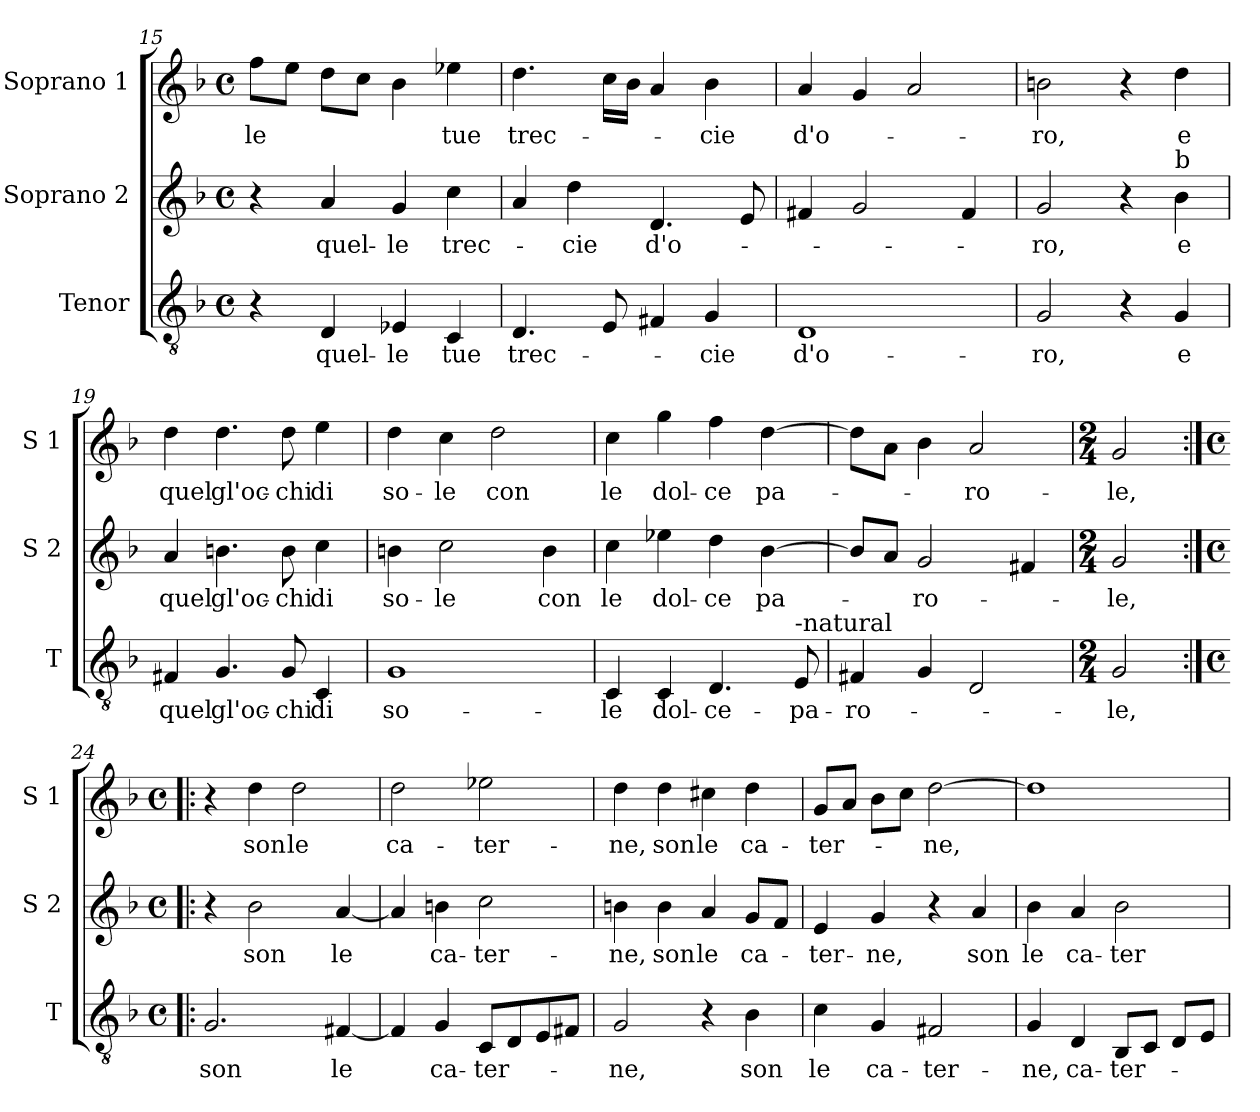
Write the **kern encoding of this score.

**kern	**text	**kern	**text	**kern	**text
*part3	*part3	*part2	*part2	*part1	*part1
*staff3	*staff3	*staff2	*staff2	*staff1	*staff1
*I"Tenor	*	*I"Soprano 2	*	*I"Soprano 1	*
*I'T	*	*I'S 2	*	*I'S 1	*
*clefGv2	*	*clefG2	*	*clefG2	*
*k[b-]	*	*k[b-]	*	*k[b-]	*
*F:	*	*F:	*	*F:	*
*M4/4	*	*M4/4	*	*M4/4	*
*met(c)	*	*met(c)	*	*met(c)	*
=15	=15	=15	=15	=15	=15
!	!	!	!	!	!LO:LY:b
4r	.	4r	.	8ff\L	-le
.	.	.	.	8ee\J	.
!	!LO:LY:b	!	!LO:LY:b	!	!
4D/	quel-	4a/	quel-	8dd\L	.
.	.	.	.	8cc\J	.
!	!LO:LY:b	!	!LO:LY:b	!	!
4E-X/	-le	4g/	-le	4b-\	.
!	!LO:LY:b	!	!LO:LY:b	!	!LO:LY:b
4C/	tue	4cc\	trec-	4ee-X\	tue
!!LO:LB:g=z
=16	=16	=16	=16	=16	=16
!	!LO:LY:b	!	!	!	!LO:LY:b
4.D/	trec-	4a/	.	4.dd\	trec-
!	!	!	!LO:LY:b	!	!
.	.	4dd\	-cie	.	.
8E/	.	.	.	16cc\LL	.
.	.	.	.	16b-\JJ	.
!	!	!	!LO:LY:b	!	!
4F#X/	.	4.d/	d'o-	4a/	.
!	!LO:LY:b	!	!	!	!LO:LY:b
4G/	-cie	.	.	4b-\	-cie
.	.	8e/	.	.	.
=17	=17	=17	=17	=17	=17
!	!LO:LY:b	!	!	!	!LO:LY:b
1D	d'o-	4f#X/	.	4a/	d'o-
.	.	2g/	.	4g/	.
.	.	.	.	2a/	.
.	.	4f#/	.	.	.
=18	=18	=18	=18	=18	=18
!	!LO:LY:b	!	!LO:LY:b	!	!LO:LY:b
2G/	-ro,	2g/	-ro,	2bn\	-ro,
4r	.	4r	.	4r	.
!	!	!LO:TX:a:t=b	!	!	!
!	!LO:LY:b	!	!LO:LY:b	!	!LO:LY:b
4G/	e	4b-\	e	4dd\	e
=19	=19	=19	=19	=19	=19
!	!LO:LY:b	!	!LO:LY:b	!	!LO:LY:b
4F#X/	quel	4a/	quel	4dd\	quel
!	!LO:LY:b	!	!LO:LY:b	!	!LO:LY:b
4.G/	gl'oc-	4.bn\	gl'oc-	4.dd\	gl'oc-
!	!LO:LY:b	!	!LO:LY:b	!	!LO:LY:b
8G/	-chi	8b\	-chi	8dd\	-chi
!	!LO:LY:b	!	!LO:LY:b	!	!LO:LY:b
4C/	di	4cc\	di	4ee\	di
=20	=20	=20	=20	=20	=20
!	!LO:LY:b	!	!LO:LY:b	!	!LO:LY:b
1G	so-	4bn\	so-	4dd\	so-
!	!	!	!LO:LY:b	!	!LO:LY:b
.	.	2cc\	-le	4cc\	-le
!	!	!	!	!	!LO:LY:b
.	.	.	.	2dd\	con
!	!	!	!LO:LY:b	!	!
.	.	4b\	con	.	.
=21	=21	=21	=21	=21	=21
!	!LO:LY:b	!	!LO:LY:b	!	!LO:LY:b
4C/	-le	4cc\	le	4cc\	le
!	!LO:LY:b	!	!LO:LY:b	!	!LO:LY:b
4C/	dol-	4ee-X\	dol-	4gg\	dol-
!	!LO:LY:b	!	!LO:LY:b	!	!LO:LY:b
4.D/	-ce-	4dd\	-ce	4ff\	-ce
!	!	!	!LO:LY:b	!	!LO:LY:b
.	.	[4b-\	pa-	[4dd\	pa-
!LO:TX:a:t=-natural	!	!	!	!	!
!	!LO:LY:b	!	!	!	!
8E/	-pa-	.	.	.	.
!!LO:PB:g=z
=22	=22	=22	=22	=22	=22
!	!LO:LY:b	!	!	!	!
4F#X/	-ro-	8b-/L]	.	8dd\L]	.
.	.	8a/J	.	8a\J	.
!	!	!	!LO:LY:b	!	!
4G/	.	2g/	-ro-	4b-\	.
!	!	!	!	!	!LO:LY:b
2D/	.	.	.	2a/	-ro-
.	.	4f#X/	.	.	.
=23	=23	=23	=23	=23	=23
*M2/4	*	*M2/4	*	*M2/4	*
!	!LO:LY:b	!	!LO:LY:b	!	!LO:LY:b
2G/	-le,	2g/	-le,	2g/	-le,
=24:|!|:	=24:|!|:	=24:|!|:	=24:|!|:	=24:|!|:	=24:|!|:
*M4/4	*	*M4/4	*	*M4/4	*
*met(c)	*	*met(c)	*	*met(c)	*
!	!LO:LY:b	!	!	!	!
2.G/	son	4r	.	4r	.
!	!	!	!LO:LY:b	!	!LO:LY:b
.	.	2b-\	son	4dd\	son
!	!	!	!	!	!LO:LY:b
.	.	.	.	2dd\	le
!	!LO:LY:b	!	!LO:LY:b	!	!
[4F#X/	le	[4a/	le	.	.
=25	=25	=25	=25	=25	=25
!	!	!	!	!	!LO:LY:b
4F#/]	.	4a/]	.	2dd\	ca-
!	!LO:LY:b	!	!LO:LY:b	!	!
4G/	ca-	4bn\	ca-	.	.
!	!LO:LY:b	!	!LO:LY:b	!	!LO:LY:b
8C/L	-ter-	2cc\	-ter-	2ee-X\	-ter-
8D/	.	.	.	.	.
8E/	.	.	.	.	.
8F#X/J	.	.	.	.	.
=26	=26	=26	=26	=26	=26
!	!LO:LY:b	!	!LO:LY:b	!	!LO:LY:b
2G/	-ne,	4bn\	-ne,	4dd\	-ne,
!	!	!	!LO:LY:b	!	!LO:LY:b
.	.	4b\	son	4dd\	son
!	!	!	!LO:LY:b	!	!LO:LY:b
4r	.	4a/	le	4cc#X\	le
!	!LO:LY:b	!	!LO:LY:b	!	!LO:LY:b
4B-\	son	8g/L	ca-	4dd\	ca-
.	.	8f/J	.	.	.
!!LO:LB:g=z
=27	=27	=27	=27	=27	=27
!	!LO:LY:b	!	!LO:LY:b	!	!LO:LY:b
4c\	le	4e/	-ter-	8g/L	-ter-
.	.	.	.	8a/J	.
!	!LO:LY:b	!	!LO:LY:b	!	!
4G/	ca-	4g/	-ne,	8b-\L	.
.	.	.	.	8cc\J	.
!	!LO:LY:b	!	!	!	!LO:LY:b
2F#X/	-ter-	4r	.	[2dd\	-ne,
!	!	!	!LO:LY:b	!	!
.	.	4a/	son	.	.
=28	=28	=28	=28	=28	=28
!	!LO:LY:b	!	!LO:LY:b	!	!
4G/	-ne,	4b-\	le	1dd]	.
!	!LO:LY:b	!	!LO:LY:b	!	!
4D/	ca-	4a/	ca-	.	.
!	!LO:LY:b	!	!LO:LY:b	!	!
8BB-/L	-ter-	2b-\	-ter-	.	.
8C/J	.	.	.	.	.
8D/L	.	.	.	.	.
8E/J	.	.	.	.	.
=	=	=	=	=	=
*-	*-	*-	*-	*-	*-
